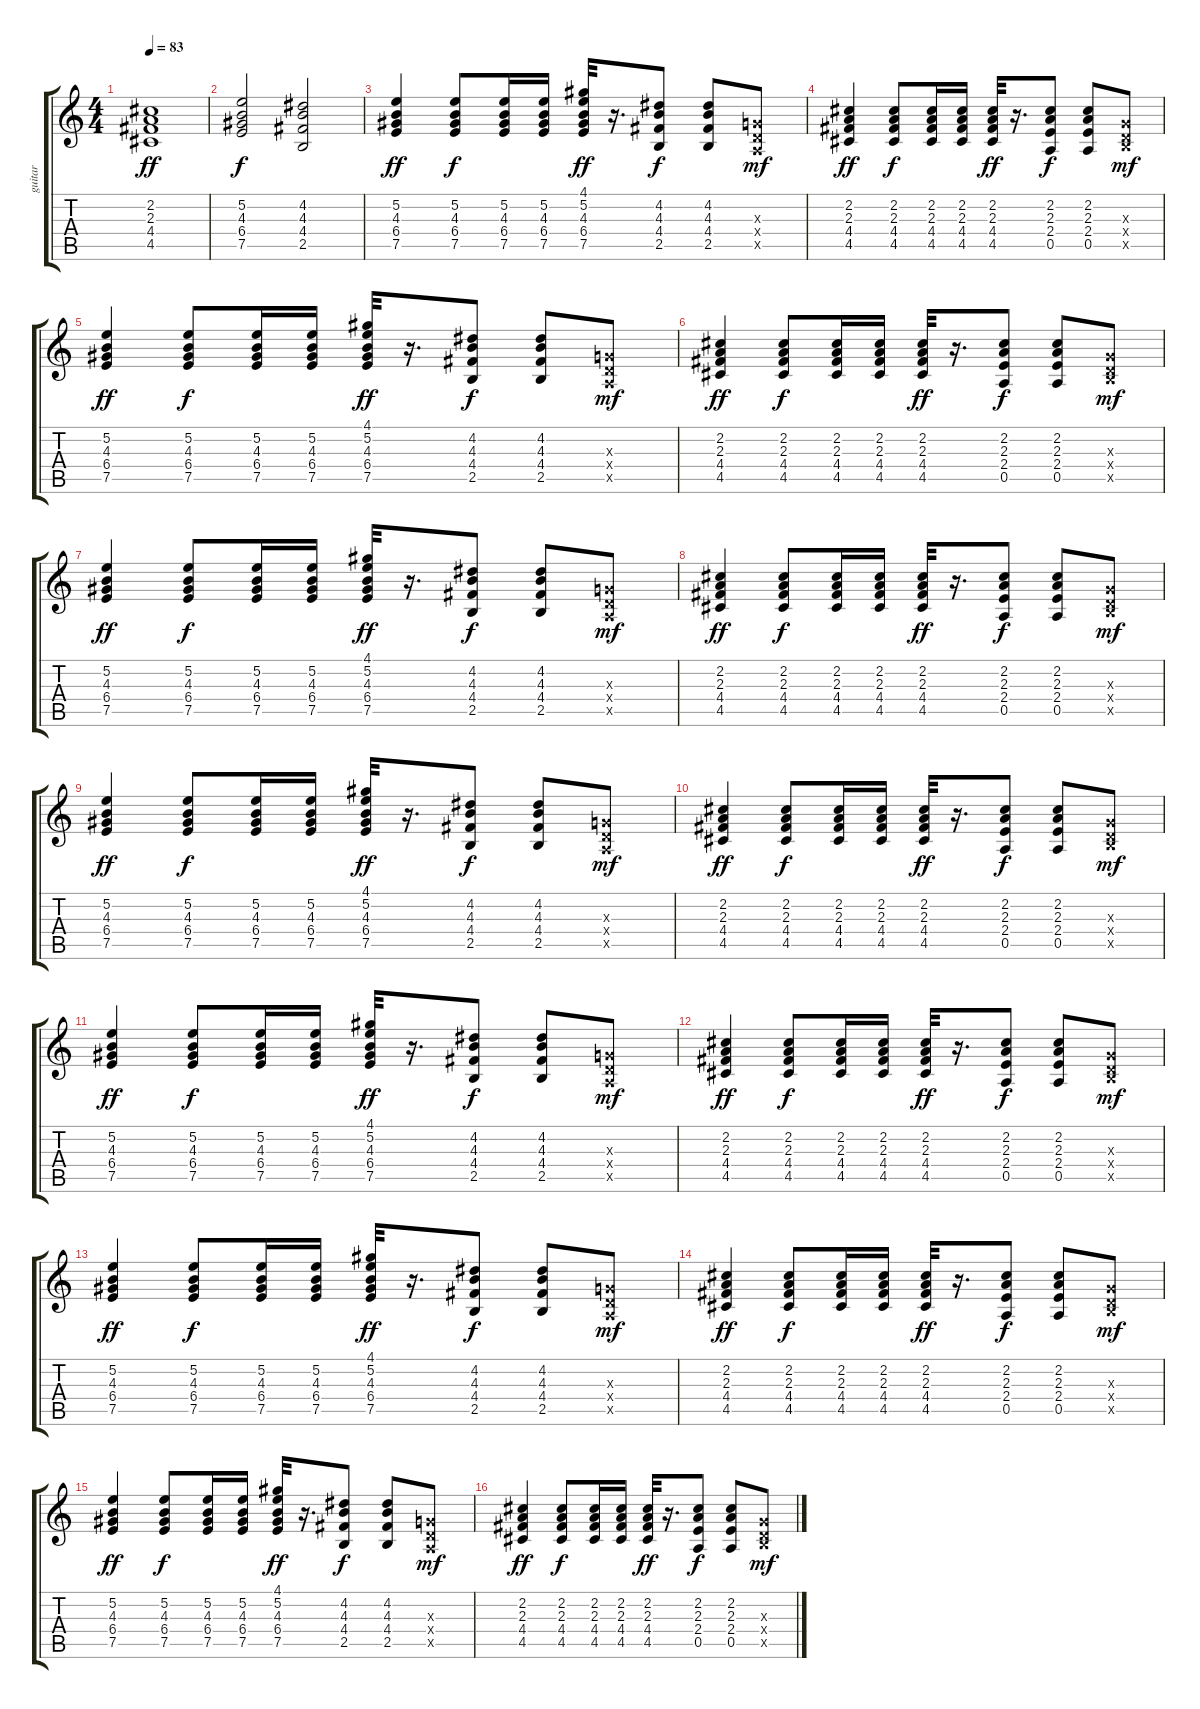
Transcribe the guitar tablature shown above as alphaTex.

\track ("guitar" "guitar") {instrument electricguitarjazz}
\staff {score tabs}
\tuning (E4 B3 G3 D3 A2 E2) {hide}
\ts (4 4)
\tempo 83
\clef g2
\ks c
(2.2 2.3 4.4 4.5).1{dy ff} |
(5.2 4.3 6.4 7.5).2{dy f} (4.2 4.3 4.4 2.5).2 |
(5.2 4.3 6.4 7.5).4{dy ff} (5.2 4.3 6.4 7.5).8{dy f} (5.2 4.3 6.4 7.5).16 (5.2 4.3 6.4 7.5).16 (4.1 5.2 4.3 6.4 7.5).32{dy ff} r.16{d} (4.2 4.3 4.4 2.5).8{dy f} (4.2 4.3 4.4 2.5).8 (0.3{x} 0.4{x} 0.5{x}).8{dy mf} |
(2.2 2.3 4.4 4.5).4{dy ff} (2.2 2.3 4.4 4.5).8{dy f} (2.2 2.3 4.4 4.5).16 (2.2 2.3 4.4 4.5).16 (2.2 2.3 4.4 4.5).32{dy ff} r.16{d} (2.2 2.3 2.4 0.5).8{dy f} (2.2 2.3 2.4 0.5).8 (0.3{x} 0.4{x} 2.5{x}).8{dy mf} |
(5.2 4.3 6.4 7.5).4{dy ff} (5.2 4.3 6.4 7.5).8{dy f} (5.2 4.3 6.4 7.5).16 (5.2 4.3 6.4 7.5).16 (4.1 5.2 4.3 6.4 7.5).32{dy ff} r.16{d} (4.2 4.3 4.4 2.5).8{dy f} (4.2 4.3 4.4 2.5).8 (0.3{x} 0.4{x} 0.5{x}).8{dy mf} |
(2.2 2.3 4.4 4.5).4{dy ff} (2.2 2.3 4.4 4.5).8{dy f} (2.2 2.3 4.4 4.5).16 (2.2 2.3 4.4 4.5).16 (2.2 2.3 4.4 4.5).32{dy ff} r.16{d} (2.2 2.3 2.4 0.5).8{dy f} (2.2 2.3 2.4 0.5).8 (0.3{x} 0.4{x} 2.5{x}).8{dy mf} |
(5.2 4.3 6.4 7.5).4{dy ff} (5.2 4.3 6.4 7.5).8{dy f} (5.2 4.3 6.4 7.5).16 (5.2 4.3 6.4 7.5).16 (4.1 5.2 4.3 6.4 7.5).32{dy ff} r.16{d} (4.2 4.3 4.4 2.5).8{dy f} (4.2 4.3 4.4 2.5).8 (0.3{x} 0.4{x} 0.5{x}).8{dy mf} |
(2.2 2.3 4.4 4.5).4{dy ff} (2.2 2.3 4.4 4.5).8{dy f} (2.2 2.3 4.4 4.5).16 (2.2 2.3 4.4 4.5).16 (2.2 2.3 4.4 4.5).32{dy ff} r.16{d} (2.2 2.3 2.4 0.5).8{dy f} (2.2 2.3 2.4 0.5).8 (0.3{x} 0.4{x} 2.5{x}).8{dy mf} |
(5.2 4.3 6.4 7.5).4{dy ff} (5.2 4.3 6.4 7.5).8{dy f} (5.2 4.3 6.4 7.5).16 (5.2 4.3 6.4 7.5).16 (4.1 5.2 4.3 6.4 7.5).32{dy ff} r.16{d} (4.2 4.3 4.4 2.5).8{dy f} (4.2 4.3 4.4 2.5).8 (0.3{x} 0.4{x} 0.5{x}).8{dy mf} |
(2.2 2.3 4.4 4.5).4{dy ff} (2.2 2.3 4.4 4.5).8{dy f} (2.2 2.3 4.4 4.5).16 (2.2 2.3 4.4 4.5).16 (2.2 2.3 4.4 4.5).32{dy ff} r.16{d} (2.2 2.3 2.4 0.5).8{dy f} (2.2 2.3 2.4 0.5).8 (0.3{x} 0.4{x} 2.5{x}).8{dy mf} |
(5.2 4.3 6.4 7.5).4{dy ff} (5.2 4.3 6.4 7.5).8{dy f} (5.2 4.3 6.4 7.5).16 (5.2 4.3 6.4 7.5).16 (4.1 5.2 4.3 6.4 7.5).32{dy ff} r.16{d} (4.2 4.3 4.4 2.5).8{dy f} (4.2 4.3 4.4 2.5).8 (0.3{x} 0.4{x} 0.5{x}).8{dy mf} |
(2.2 2.3 4.4 4.5).4{dy ff} (2.2 2.3 4.4 4.5).8{dy f} (2.2 2.3 4.4 4.5).16 (2.2 2.3 4.4 4.5).16 (2.2 2.3 4.4 4.5).32{dy ff} r.16{d} (2.2 2.3 2.4 0.5).8{dy f} (2.2 2.3 2.4 0.5).8 (0.3{x} 0.4{x} 2.5{x}).8{dy mf} |
(5.2 4.3 6.4 7.5).4{dy ff} (5.2 4.3 6.4 7.5).8{dy f} (5.2 4.3 6.4 7.5).16 (5.2 4.3 6.4 7.5).16 (4.1 5.2 4.3 6.4 7.5).32{dy ff} r.16{d} (4.2 4.3 4.4 2.5).8{dy f} (4.2 4.3 4.4 2.5).8 (0.3{x} 0.4{x} 0.5{x}).8{dy mf} |
(2.2 2.3 4.4 4.5).4{dy ff} (2.2 2.3 4.4 4.5).8{dy f} (2.2 2.3 4.4 4.5).16 (2.2 2.3 4.4 4.5).16 (2.2 2.3 4.4 4.5).32{dy ff} r.16{d} (2.2 2.3 2.4 0.5).8{dy f} (2.2 2.3 2.4 0.5).8 (0.3{x} 0.4{x} 2.5{x}).8{dy mf} |
(5.2 4.3 6.4 7.5).4{dy ff} (5.2 4.3 6.4 7.5).8{dy f} (5.2 4.3 6.4 7.5).16 (5.2 4.3 6.4 7.5).16 (4.1 5.2 4.3 6.4 7.5).32{dy ff} r.16{d} (4.2 4.3 4.4 2.5).8{dy f} (4.2 4.3 4.4 2.5).8 (0.3{x} 0.4{x} 0.5{x}).8{dy mf} |
(2.2 2.3 4.4 4.5).4{dy ff} (2.2 2.3 4.4 4.5).8{dy f} (2.2 2.3 4.4 4.5).16 (2.2 2.3 4.4 4.5).16 (2.2 2.3 4.4 4.5).32{dy ff} r.16{d} (2.2 2.3 2.4 0.5).8{dy f} (2.2 2.3 2.4 0.5).8 (0.3{x} 0.4{x} 2.5{x}).8{dy mf}
